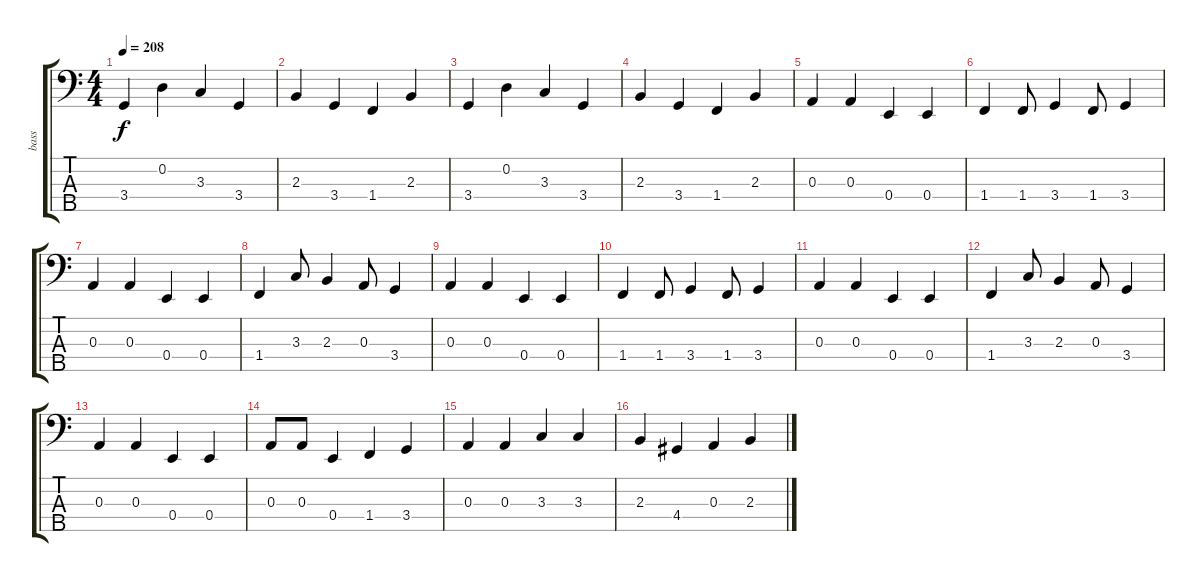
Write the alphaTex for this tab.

\track ("bass" "bass") {instrument electricbassfinger}
\staff {score tabs}
\tuning (G2 D2 A1 E1 B0) {hide}
\ts (4 4)
\tempo 208
\clef f4
\ks c
3.4.4{dy f} 0.2.4 3.3.4 3.4.4 |
2.3.4 3.4.4 1.4.4 2.3.4 |
3.4.4 0.2.4 3.3.4 3.4.4 |
2.3.4 3.4.4 1.4.4 2.3.4 |
0.3.4 0.3.4 0.4.4 0.4.4 |
1.4.4 1.4.8 3.4.4 1.4.8 3.4.4 |
0.3.4 0.3.4 0.4.4 0.4.4 |
1.4.4 3.3.8 2.3.4 0.3.8 3.4.4 |
0.3.4 0.3.4 0.4.4 0.4.4 |
1.4.4 1.4.8 3.4.4 1.4.8 3.4.4 |
0.3.4 0.3.4 0.4.4 0.4.4 |
1.4.4 3.3.8 2.3.4 0.3.8 3.4.4 |
0.3.4 0.3.4 0.4.4 0.4.4 |
0.3.8 0.3.8 0.4.4 1.4.4 3.4.4 |
0.3.4 0.3.4 3.3.4 3.3.4 |
2.3.4 4.4.4 0.3.4 2.3.4
